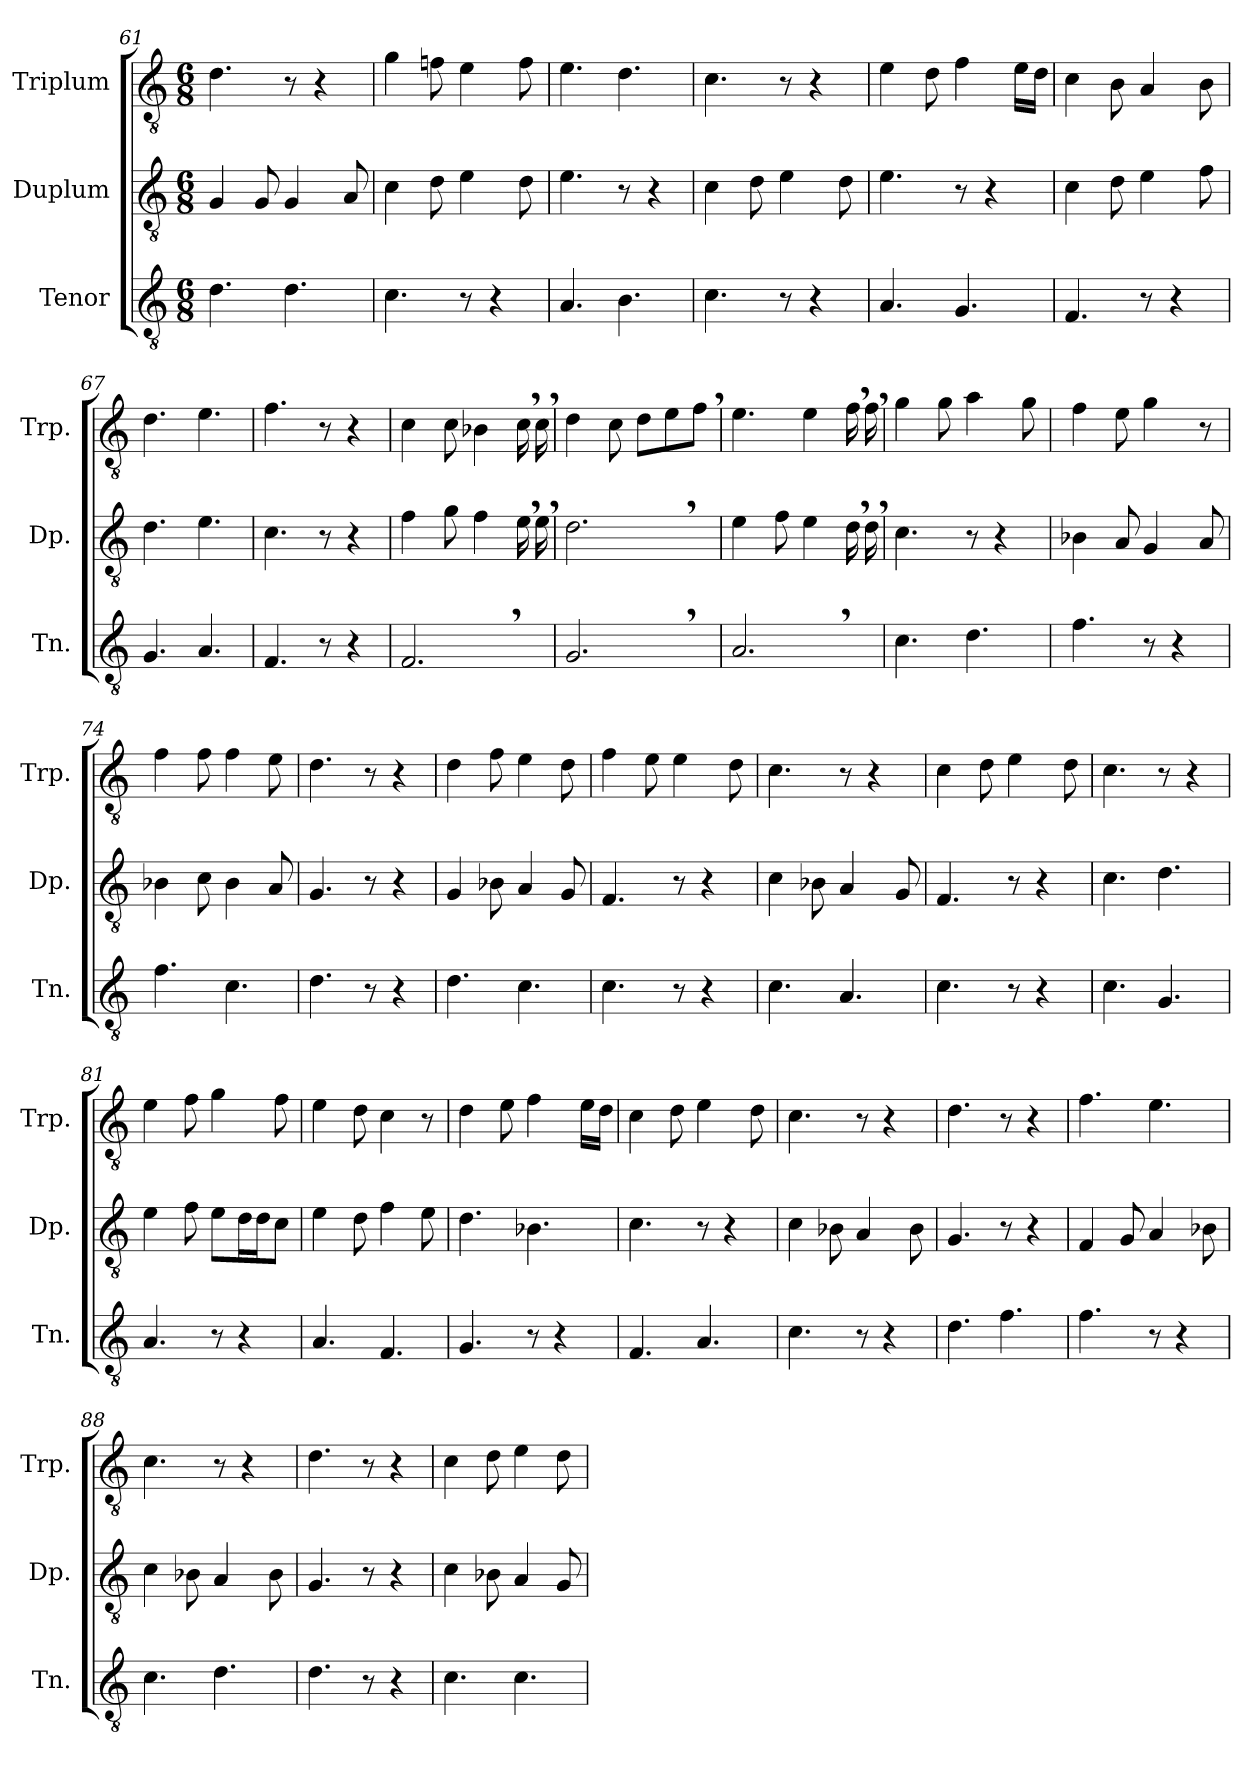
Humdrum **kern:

**kern	**kern	**kern
*part3	*part2	*part1
*staff3	*staff2	*staff1
*I"Tenor	*I"Duplum	*I"Triplum
*I'Tn.	*I'Dp.	*I'Trp.
*clefGv2	*clefGv2	*clefGv2
*k[]	*k[]	*k[]
*M6/8	*M6/8	*M6/8
=61	=61	=61
4.d\	4G/	4.d\
.	8G/	.
4.d\	4G/	8r
.	.	4r
.	8A/	.
=62	=62	=62
4.c\	4c\	4g\
.	8d\	8fn\
8r	4e\	4e\
4r	.	.
.	8d\	8f\
=63	=63	=63
4.A/	4.e\	4.e\
4.B\	8r	4.d\
.	4r	.
=64	=64	=64
4.c\	4c\	4.c\
.	8d\	.
8r	4e\	8r
4r	.	4r
.	8d\	.
!!LO:LB:g=z
=65	=65	=65
4.A/	4.e\	4e\
.	.	8d\
4.G/	8r	4f\
.	4r	.
.	.	16e\LL
.	.	16d\JJ
=66	=66	=66
4.F/	4c\	4c\
.	8d\	8B\
8r	4e\	4A/
4r	.	.
.	8f\	8B\
=67	=67	=67
4.G/	4.d\	4.d\
4.A/	4.e\	4.e\
=68	=68	=68
4.F/	4.c\	4.f\
8r	8r	8r
4r	4r	4r
=69	=69	=69
2.F,/	4f\	4c\
.	8g\	8c\
.	4f\	4B-i\
*	*tremolo	*
*	*	*tremolo
.	16e,\	16c,\
.	16e,\	16c,\
*	*	*Xtremolo
*	*Xtremolo	*
=70	=70	=70
2.G,/	2.d,\	4d\
.	.	8c\
.	.	8d\L
.	.	8e\
.	.	8f,\J
=71	=71	=71
2.A,/	4e\	4.e\
.	8f\	.
.	4e\	4e\
*	*tremolo	*
*	*	*tremolo
.	16d,\	16f,\
.	16d,\	16f,\
*	*	*Xtremolo
*	*Xtremolo	*
=72	=72	=72
4.c\	4.c\	4g\
.	.	8g\
4.d\	8r	4a\
.	4r	.
.	.	8g\
=73	=73	=73
4.f\	4B-X\	4f\
.	8A/	8e\
8r	4G/	4g\
4r	.	.
.	8A/	8r
!!LO:LB:g=z
=74	=74	=74
4.f\	4B-X\	4f\
.	8c\	8f\
4.c\	4B-\	4f\
.	8A/	8e\
=75	=75	=75
4.d\	4.G/	4.d\
8r	8r	8r
4r	4r	4r
=76	=76	=76
4.d\	4G/	4d\
.	8B-X\	8f\
4.c\	4A/	4e\
.	8G/	8d\
=77	=77	=77
4.c\	4.F/	4f\
.	.	8e\
8r	8r	4e\
4r	4r	.
.	.	8d\
=78	=78	=78
4.c\	4c\	4.c\
.	8B-X\	.
4.A/	4A/	8r
.	.	4r
.	8G/	.
=79	=79	=79
4.c\	4.F/	4c\
.	.	8d\
8r	8r	4e\
4r	4r	.
.	.	8d\
=80	=80	=80
4.c\	4.c\	4.c\
4.G/	4.d\	8r
.	.	4r
=81	=81	=81
4.A/	4e\	4e\
.	8f\	8f\
8r	8e\L	4g\
*	*tremolo	*
4r	16d\	.
.	16d\	.
*	*Xtremolo	*
.	8c\J	8f\
=82	=82	=82
4.A/	4e\	4e\
.	8d\	8d\
4.F/	4f\	4c\
.	8e\	8r
!!LO:LB:g=z
=83	=83	=83
4.G/	4.d\	4d\
.	.	8e\
8r	4.B-X\	4f\
4r	.	.
.	.	16e\LL
.	.	16d\JJ
=84	=84	=84
4.F/	4.c\	4c\
.	.	8d\
4.A/	8r	4e\
.	4r	.
.	.	8d\
=85	=85	=85
4.c\	4c\	4.c\
.	8B-X\	.
8r	4A/	8r
4r	.	4r
.	8B-\	.
=86	=86	=86
4.d\	4.G/	4.d\
4.f\	8r	8r
.	4r	4r
=87	=87	=87
4.f\	4F/	4.f\
.	8G/	.
8r	4A/	4.e\
4r	.	.
.	8B-X\	.
=88	=88	=88
4.c\	4c\	4.c\
.	8B-X\	.
4.d\	4A/	8r
.	.	4r
.	8B-\	.
=89	=89	=89
4.d\	4.G/	4.d\
8r	8r	8r
4r	4r	4r
=90	=90	=90
4.c\	4c\	4c\
.	8B-X\	8d\
4.c\	4A/	4e\
.	8G/	8d\
=	=	=
*-	*-	*-
